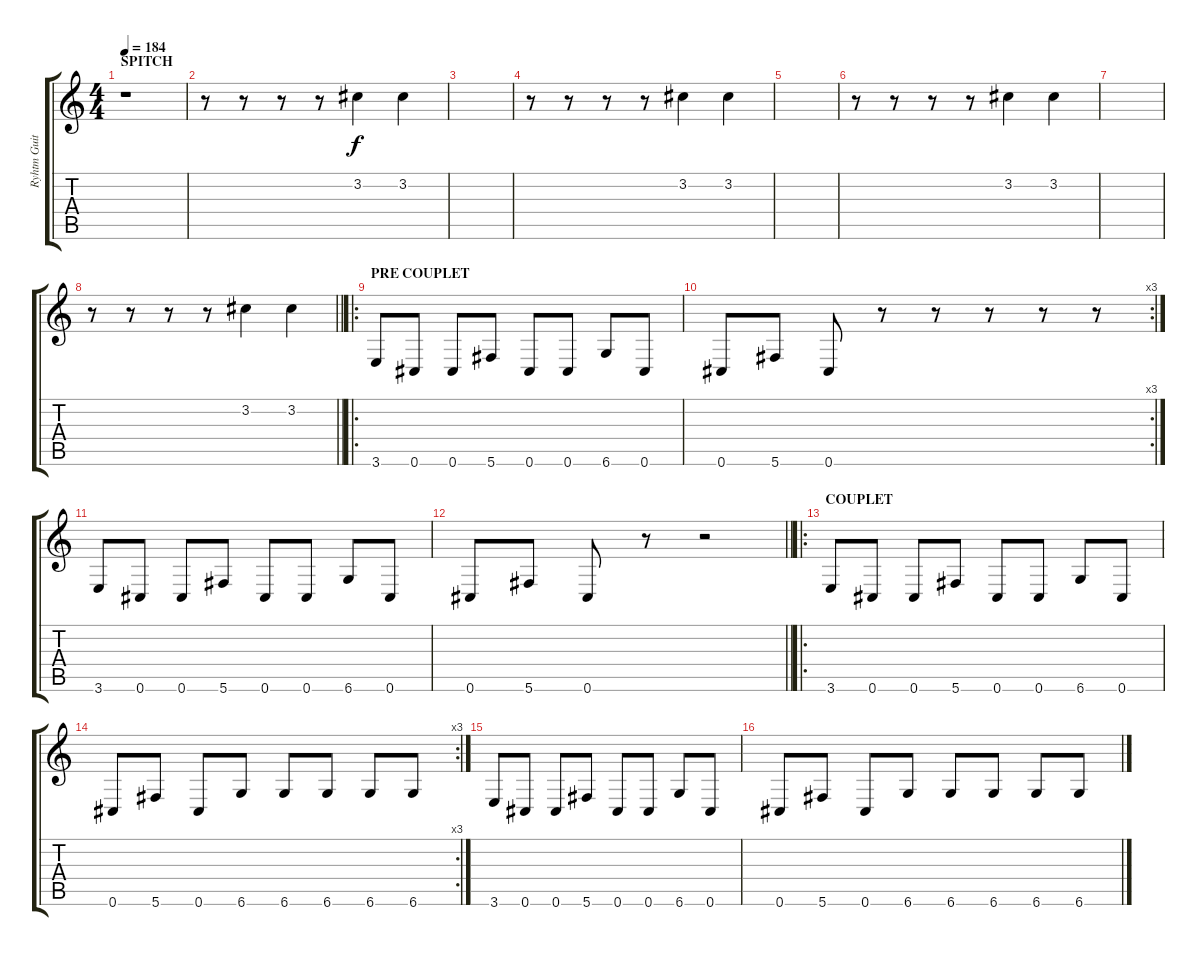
\track ("Ryhtm Guitar" "Ryhtm Guit") {instrument distortionguitar}
\staff {score tabs}
\tuning (Eb4 Bb3 Gb3 Db3 Ab2 Db2) {hide}
\ts (4 4)
\section ("" "SPITCH")
\tempo 184
\clef g2
\ks c
r.1{dy f} |
r.8 r.8 r.8 r.8 3.2.4 3.2.4 |
|
r.8 r.8 r.8 r.8 3.2.4 3.2.4 |
|
r.8 r.8 r.8 r.8 3.2.4 3.2.4 |
|
\barLineRight lightlight
r.8 r.8 r.8 r.8 3.2.4 3.2.4 |
\ro
\section ("" "PRE COUPLET")
3.6.8 0.6.8 0.6.8 5.6.8 0.6.8 0.6.8 6.6.8 0.6.8 |
\rc 3
0.6.8 5.6.8 0.6.8 r.8 r.8 r.8 r.8 r.8 |
3.6.8{volume 16} 0.6.8 0.6.8 5.6.8 0.6.8 0.6.8 6.6.8 0.6.8 |
\barLineRight lightlight
0.6.8 5.6.8 0.6.8 r.8 r.2 |
\ro
\section ("" "COUPLET")
3.6.8{volume 16} 0.6.8 0.6.8 5.6.8 0.6.8 0.6.8 6.6.8 0.6.8 |
\rc 3
0.6.8 5.6.8 0.6.8 6.6.8 6.6.8 6.6.8 6.6.8 6.6.8 |
3.6.8{volume 16} 0.6.8 0.6.8 5.6.8 0.6.8 0.6.8 6.6.8 0.6.8 |
0.6.8 5.6.8 0.6.8 6.6.8 6.6.8 6.6.8 6.6.8 6.6.8
